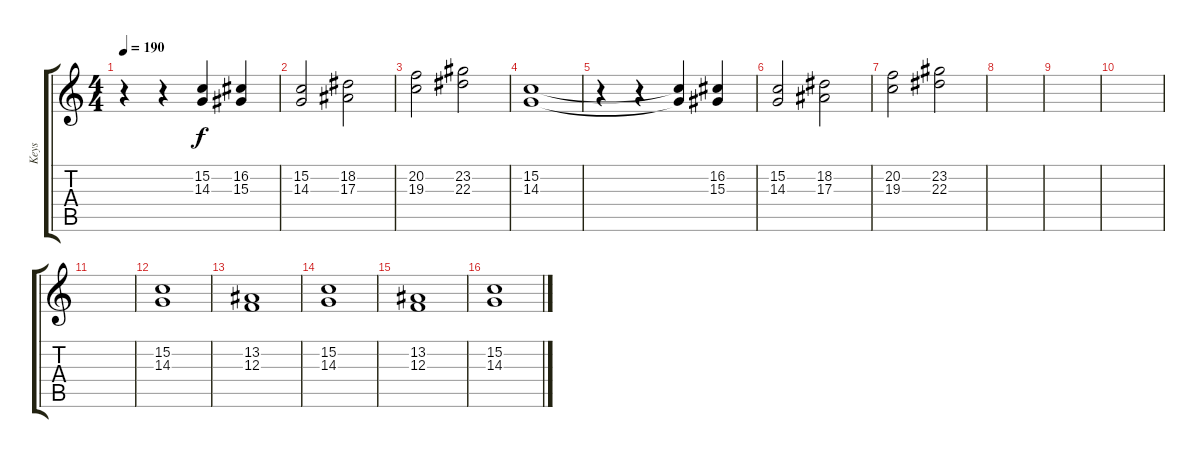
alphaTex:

\track ("Keys" "Keys") {instrument stringensemble1}
\staff {score tabs}
\tuning (D4 A3 F3 C3 G2 C2) {hide}
\ts (4 4)
\tempo 190
\clef g2
\ks c
r.4{dy f} r.4 (15.2{t} 14.3{t}).4 (16.2 15.3).4 |
(15.2 14.3).2 (18.2 17.3).2 |
(20.2 19.3).2 (23.2 22.3).2 |
(15.2 14.3).1 |
r.4 r.4 (15.2{t} 14.3{t}).4 (16.2 15.3).4 |
(15.2 14.3).2 (18.2 17.3).2 |
(20.2 19.3).2 (23.2 22.3).2 |
|
|
|
|
(15.2 14.3).1 |
(13.2 12.3).1 |
(15.2 14.3).1 |
(13.2 12.3).1 |
(15.2 14.3).1
